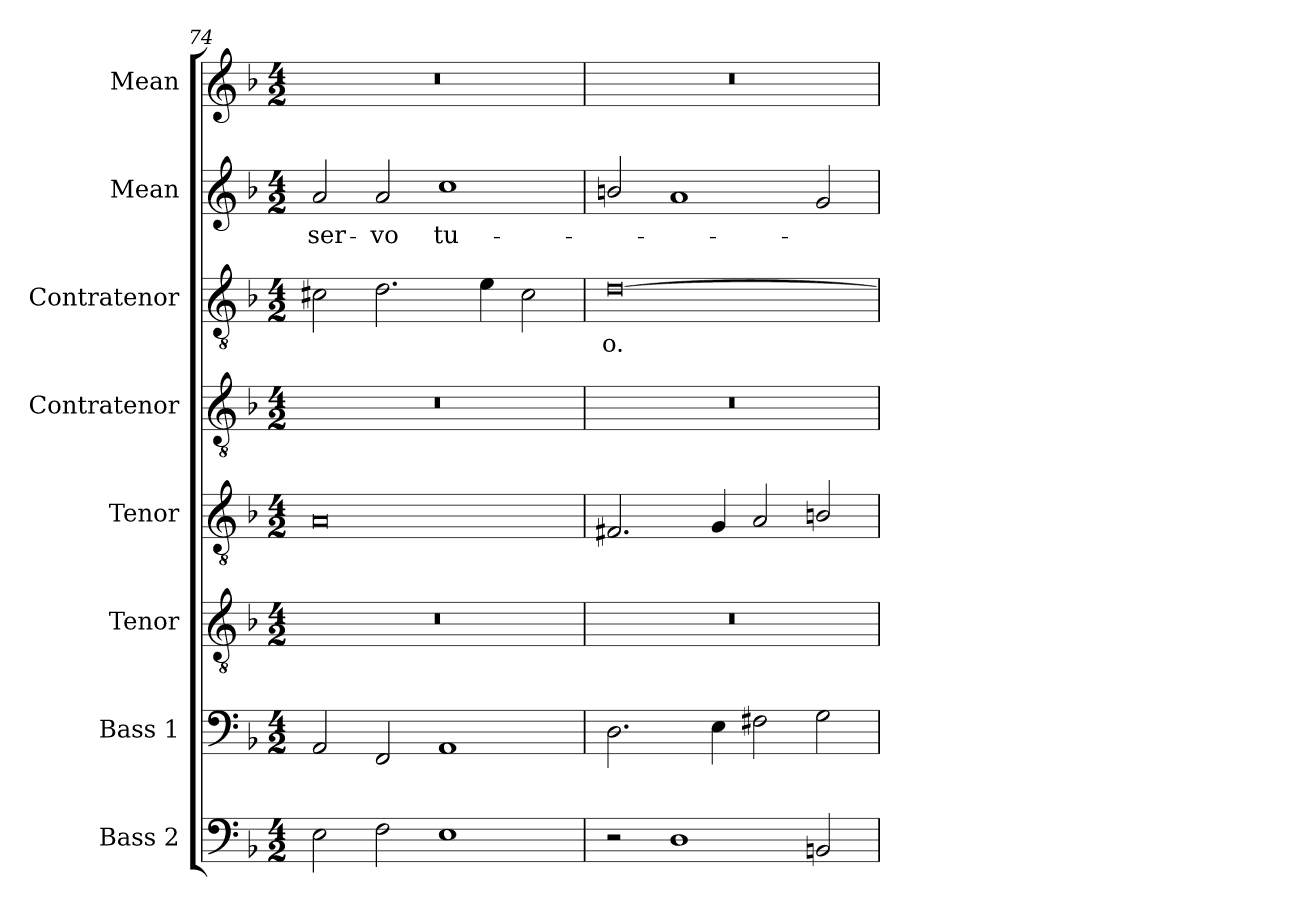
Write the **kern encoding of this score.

**kern	**kern	**kern	**kern	**kern	**kern	**text	**kern	**text	**kern
*part8	*part7	*part6	*part5	*part4	*part3	*part3	*part2	*part2	*part1
*staff8	*staff7	*staff6	*staff5	*staff4	*staff3	*staff3	*staff2	*staff2	*staff1
*I"Bass 2	*I"Bass 1	*I"Tenor	*I"Tenor	*I"Contratenor	*I"Contratenor	*	*I"Mean	*	*I"Mean
*I'B2.	*I'B1.	*I'T.	*I'T.	*I'Ct.	*I'Ct.	*	*I'M.	*	*I'M.
*clefF4	*clefF4	*clefGv2	*clefGv2	*clefGv2	*clefGv2	*	*clefG2	*	*clefG2
*	*	*ITrd7c12	*ITrd7c12	*ITrd7c12	*ITrd7c12	*	*	*	*
*k[b-]	*k[b-]	*k[b-]	*k[b-]	*k[b-]	*k[b-]	*	*k[b-]	*	*k[b-]
*F:	*F:	*F:	*F:	*F:	*F:	*	*F:	*	*F:
*M4/2	*M4/2	*M4/2	*M4/2	*M4/2	*M4/2	*	*M4/2	*	*M4/2
=74	=74	=74	=74	=74	=74	=74	=74	=74	=74
!	!	!LO:N:vis=1	!	!LO:N:vis=1	!	!	!	!	!
!	!	!	!	!	!	!	!	!LO:LY:b:color=#000000	!LO:N:vis=1
2Ei\	2AAi/	0r	0AAi	0r	2C#Xi\	.	2ai/	ser-	0r
!	!	!	!	!	!	!	!	!LO:LY:b:color=#000000	!
2Fi\	2FFi/	.	.	.	2.Di\	.	2ai/	-vo	.
!	!	!	!	!	!	!	!	!LO:LY:b:color=#000000	!
1Ei	1AAi	.	.	.	.	.	1cci	tu-	.
.	.	.	.	.	4Ei\	.	.	.	.
.	.	.	.	.	2C#i\	.	.	.	.
=75	=75	=75	=75	=75	=75	=75	=75	=75	=75
!	!	!LO:N:vis=1	!	!LO:N:vis=1	!	!	!	!	!
!	!	!	!	!	!	!LO:LY:b:color=#000000	!	!	!LO:N:vis=1
2r	2.Di\	0r	2.FF#Xi/	0r	[0Di	-o.	2bni/	.	0r
1Di	.	.	.	.	.	.	1ai	.	.
.	4Ei\	.	4GGi/	.	.	.	.	.	.
.	2F#Xi\	.	2AAi/	.	.	.	.	.	.
2BBni/	2Gi\	.	2BBni/	.	.	.	2gi/	.	.
=	=	=	=	=	=	=	=	=	=
*-	*-	*-	*-	*-	*-	*-	*-	*-	*-
